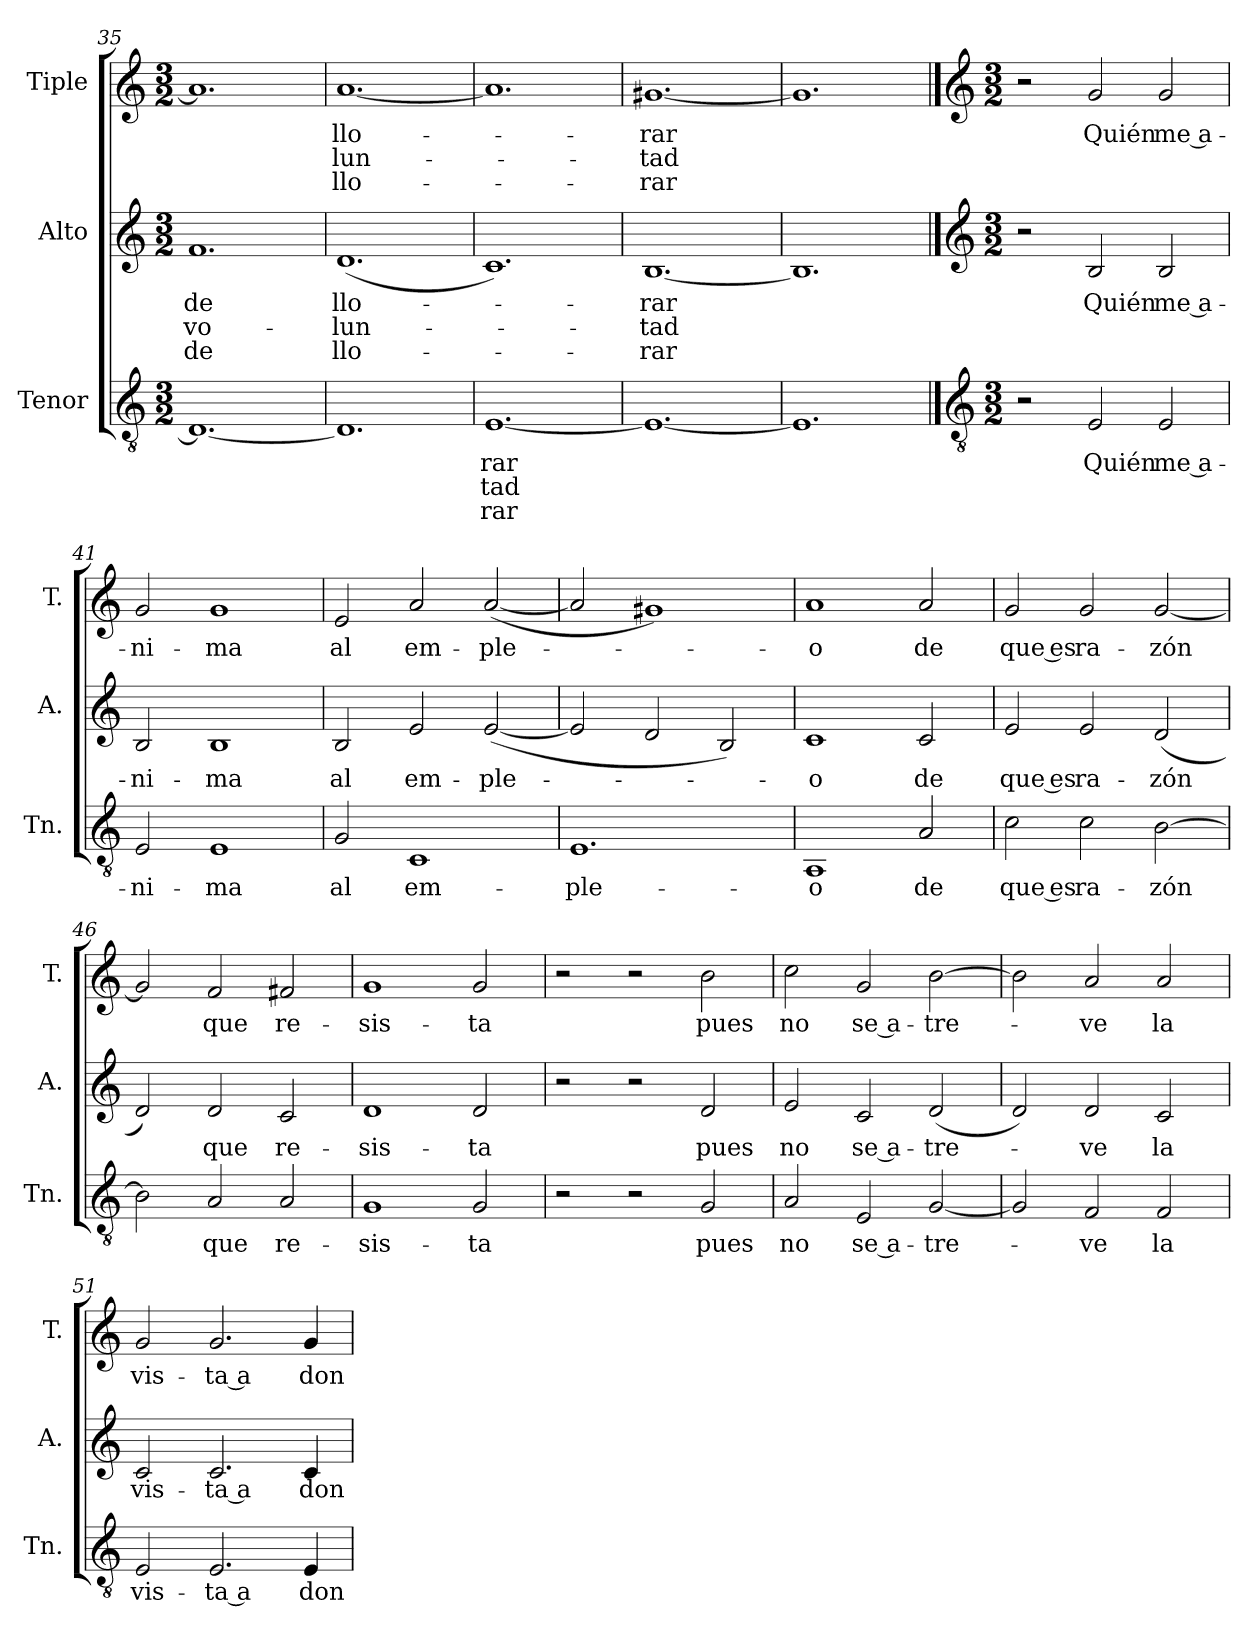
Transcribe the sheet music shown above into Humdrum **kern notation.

**kern	**text	**text	**text	**kern	**text	**text	**text	**kern	**text	**text	**text
*part3	*part3	*part3	*part3	*part2	*part2	*part2	*part2	*part1	*part1	*part1	*part1
*staff3	*staff3	*staff3	*staff3	*staff2	*staff2	*staff2	*staff2	*staff1	*staff1	*staff1	*staff1
*I"Tenor	*	*	*	*I"Alto	*	*	*	*I"Tiple	*	*	*
*I'Tn.	*	*	*	*I'A.	*	*	*	*I'T.	*	*	*
*clefGv2	*	*	*	*clefG2	*	*	*	*clefG2	*	*	*
*M3/2	*	*	*	*M3/2	*	*	*	*M3/2	*	*	*
=35	=35	=35	=35	=35	=35	=35	=35	=35	=35	=35	=35
1.D_	.	.	.	1.f	de	vo-	de	1.a]	.	.	.
=36	=36	=36	=36	=36	=36	=36	=36	=36	=36	=36	=36
1.D]	.	.	.	(1.d	llo-	-lun-	llo-	[1.a	llo-	-lun-	llo-
=37	=37	=37	=37	=37	=37	=37	=37	=37	=37	=37	=37
[1.E	-rar	-tad	-rar	1.c)	.	.	.	1.a]	.	.	.
=38	=38	=38	=38	=38	=38	=38	=38	=38	=38	=38	=38
1.E_	.	.	.	[1.B	-rar	-tad	-rar	[1.g#i	-rar	-tad	-rar
=39	=39	=39	=39	=39	=39	=39	=39	=39	=39	=39	=39
1.E]	.	.	.	1.B]	.	.	.	1.g#i]	.	.	.
!!LO:LB:g=z
==40	==40	==40	==40	==40	==40	==40	==40	==40	==40	==40	==40
*clefGv2	*	*	*	*clefG2	*	*	*	*clefG2	*	*	*
*M3/2	*	*	*	*M3/2	*	*	*	*M3/2	*	*	*
2r	.	.	.	2r	.	.	.	2r	.	.	.
2E	Quién	.	.	2B	Quién	.	.	2g	Quién	.	.
2E	me a-	.	.	2B	me a-	.	.	2g	me a-	.	.
=41	=41	=41	=41	=41	=41	=41	=41	=41	=41	=41	=41
2E	-ni-	.	.	2B	-ni-	.	.	2g	-ni-	.	.
1E	-ma	.	.	1B	-ma	.	.	1g	-ma	.	.
=42	=42	=42	=42	=42	=42	=42	=42	=42	=42	=42	=42
2G	al	.	.	2B	al	.	.	2e	al	.	.
1C	em-	.	.	2e	em-	.	.	2a	em-	.	.
.	.	.	.	([2e	-ple-	.	.	([2a	-ple-	.	.
=43	=43	=43	=43	=43	=43	=43	=43	=43	=43	=43	=43
1.E	-ple-	.	.	2e]	.	.	.	2a]	.	.	.
.	.	.	.	2d	.	.	.	1g#X)	.	.	.
.	.	.	.	2B)	.	.	.	.	.	.	.
=44	=44	=44	=44	=44	=44	=44	=44	=44	=44	=44	=44
1AA	-o	.	.	1c	-o	.	.	1a	-o	.	.
2A	de	.	.	2c	de	.	.	2a	de	.	.
=45	=45	=45	=45	=45	=45	=45	=45	=45	=45	=45	=45
2c	que es	.	.	2e	que es	.	.	2g	que es	.	.
2c	ra-	.	.	2e	ra-	.	.	2g	ra-	.	.
[2B	-zón	.	.	(2d	-zón	.	.	[2g	-zón	.	.
=46	=46	=46	=46	=46	=46	=46	=46	=46	=46	=46	=46
2B]	.	.	.	2d)	.	.	.	2g]	.	.	.
2A	que	.	.	2d	que	.	.	2f	que	.	.
2A	re-	.	.	2c	re-	.	.	2f#X	re-	.	.
=47	=47	=47	=47	=47	=47	=47	=47	=47	=47	=47	=47
1G	-sis-	.	.	1d	-sis-	.	.	1g	-sis-	.	.
2G	-ta	.	.	2d	-ta	.	.	2g	-ta	.	.
=48	=48	=48	=48	=48	=48	=48	=48	=48	=48	=48	=48
2r	.	.	.	2r	.	.	.	2r	.	.	.
2r	.	.	.	2r	.	.	.	2r	.	.	.
2G	pues	.	.	2d	pues	.	.	2b	pues	.	.
=49	=49	=49	=49	=49	=49	=49	=49	=49	=49	=49	=49
2A	no	.	.	2e	no	.	.	2cc	no	.	.
2E	se a-	.	.	2c	se a-	.	.	2g	se a-	.	.
[2G	-tre-	.	.	(2d	-tre-	.	.	[2b	-tre-	.	.
=50	=50	=50	=50	=50	=50	=50	=50	=50	=50	=50	=50
2G]	.	.	.	2d)	.	.	.	2b]	.	.	.
2F	-ve	.	.	2d	-ve	.	.	2a	-ve	.	.
2F	la	.	.	2c	la	.	.	2a	la	.	.
=51	=51	=51	=51	=51	=51	=51	=51	=51	=51	=51	=51
2E	vis-	.	.	2c	vis-	.	.	2g	vis-	.	.
2.E	-ta a	.	.	2.c	-ta a	.	.	2.g	-ta a	.	.
4E	don-	.	.	4c	don-	.	.	4g	don-	.	.
=	=	=	=	=	=	=	=	=	=	=	=
*-	*-	*-	*-	*-	*-	*-	*-	*-	*-	*-	*-
